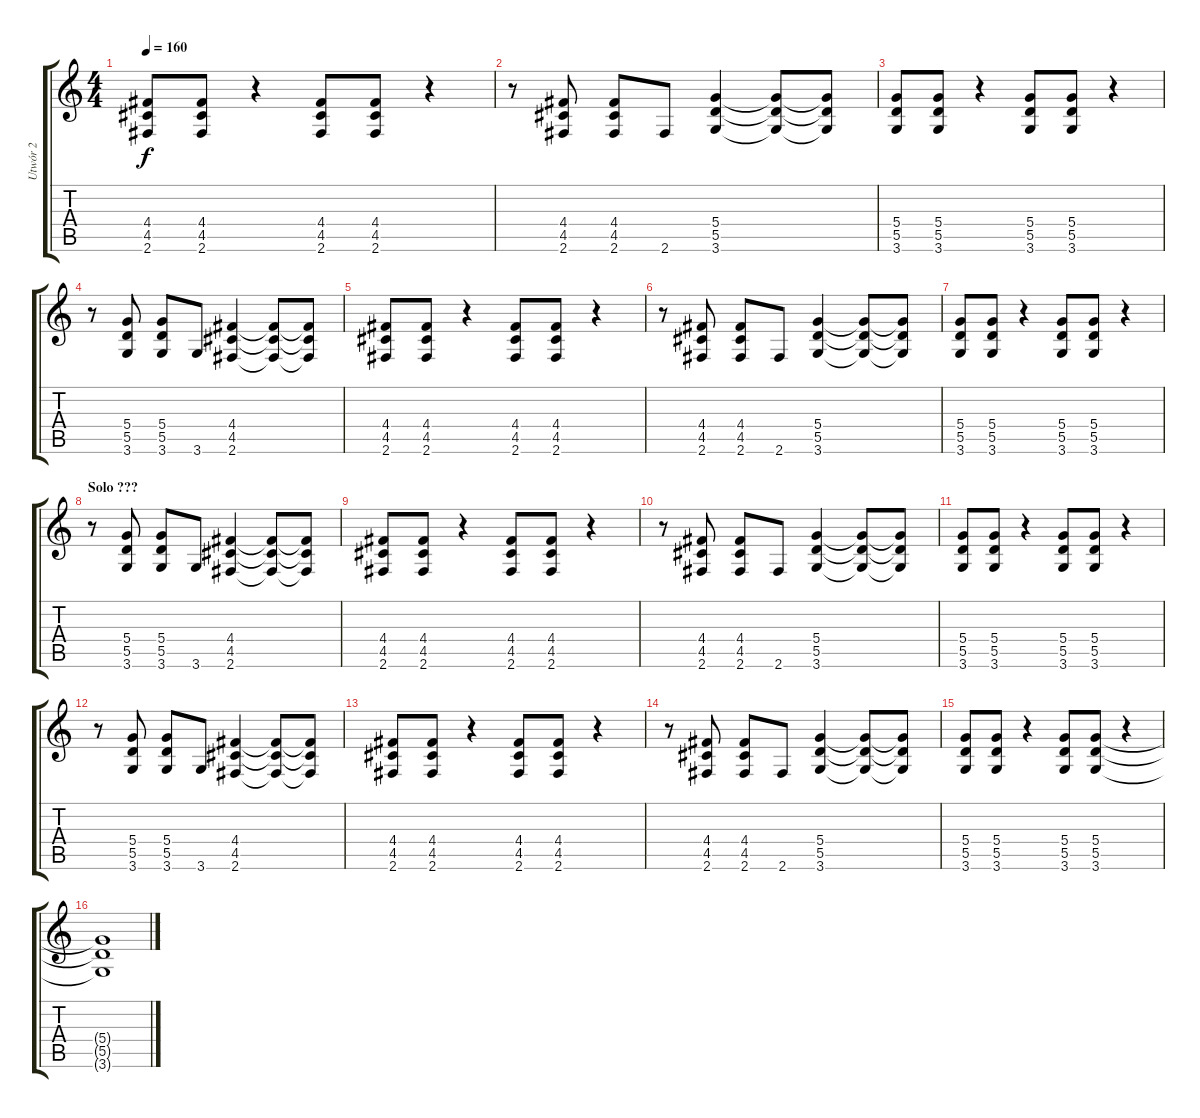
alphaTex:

\track ("Utwór 2" "Utwór 2") {instrument distortionguitar}
\staff {score tabs}
\tuning (E4 B3 G3 D3 A2 E2) {hide}
\ts (4 4)
\tempo 160
\clef g2
\ks c
(4.4 4.5 2.6).8{dy f instrument distortionguitar} (4.4 4.5 2.6).8 r.4 (4.4 4.5 2.6).8 (4.4 4.5 2.6).8 r.4 |
r.8 (4.4 4.5 2.6).8 (4.4 4.5 2.6).8 2.6.8 (5.4 5.5 3.6).4 (5.4{t} 5.5{t} 3.6{t}).8 (5.4{t} 5.5{t} 3.6{t}).8 |
(5.4 5.5 3.6).8 (5.4 5.5 3.6).8 r.4 (5.4 5.5 3.6).8 (5.4 5.5 3.6).8 r.4 |
r.8 (5.4 5.5 3.6).8 (5.4 5.5 3.6).8 3.6.8 (4.4 4.5 2.6).4 (4.4{t} 4.5{t} 2.6{t}).8 (4.4{t} 4.5{t} 2.6{t}).8 |
(4.4 4.5 2.6).8 (4.4 4.5 2.6).8 r.4 (4.4 4.5 2.6).8 (4.4 4.5 2.6).8 r.4 |
r.8 (4.4 4.5 2.6).8 (4.4 4.5 2.6).8 2.6.8 (5.4 5.5 3.6).4 (5.4{t} 5.5{t} 3.6{t}).8 (5.4{t} 5.5{t} 3.6{t}).8 |
(5.4 5.5 3.6).8 (5.4 5.5 3.6).8 r.4 (5.4 5.5 3.6).8 (5.4 5.5 3.6).8 r.4 |
\section ("" "Solo ???")
r.8 (5.4 5.5 3.6).8 (5.4 5.5 3.6).8 3.6.8 (4.4 4.5 2.6).4 (4.4{t} 4.5{t} 2.6{t}).8 (4.4{t} 4.5{t} 2.6{t}).8 |
(4.4 4.5 2.6).8 (4.4 4.5 2.6).8 r.4 (4.4 4.5 2.6).8 (4.4 4.5 2.6).8 r.4 |
r.8 (4.4 4.5 2.6).8 (4.4 4.5 2.6).8 2.6.8 (5.4 5.5 3.6).4 (5.4{t} 5.5{t} 3.6{t}).8 (5.4{t} 5.5{t} 3.6{t}).8 |
(5.4 5.5 3.6).8 (5.4 5.5 3.6).8 r.4 (5.4 5.5 3.6).8 (5.4 5.5 3.6).8 r.4 |
r.8 (5.4 5.5 3.6).8 (5.4 5.5 3.6).8 3.6.8 (4.4 4.5 2.6).4 (4.4{t} 4.5{t} 2.6{t}).8 (4.4{t} 4.5{t} 2.6{t}).8 |
(4.4 4.5 2.6).8 (4.4 4.5 2.6).8 r.4 (4.4 4.5 2.6).8 (4.4 4.5 2.6).8 r.4 |
r.8 (4.4 4.5 2.6).8 (4.4 4.5 2.6).8 2.6.8 (5.4 5.5 3.6).4 (5.4{t} 5.5{t} 3.6{t}).8 (5.4{t} 5.5{t} 3.6{t}).8 |
(5.4 5.5 3.6).8 (5.4 5.5 3.6).8 r.4 (5.4 5.5 3.6).8 (5.4 5.5 3.6).8 r.4 |
(5.4{t} 5.5{t} 3.6{t}).1
